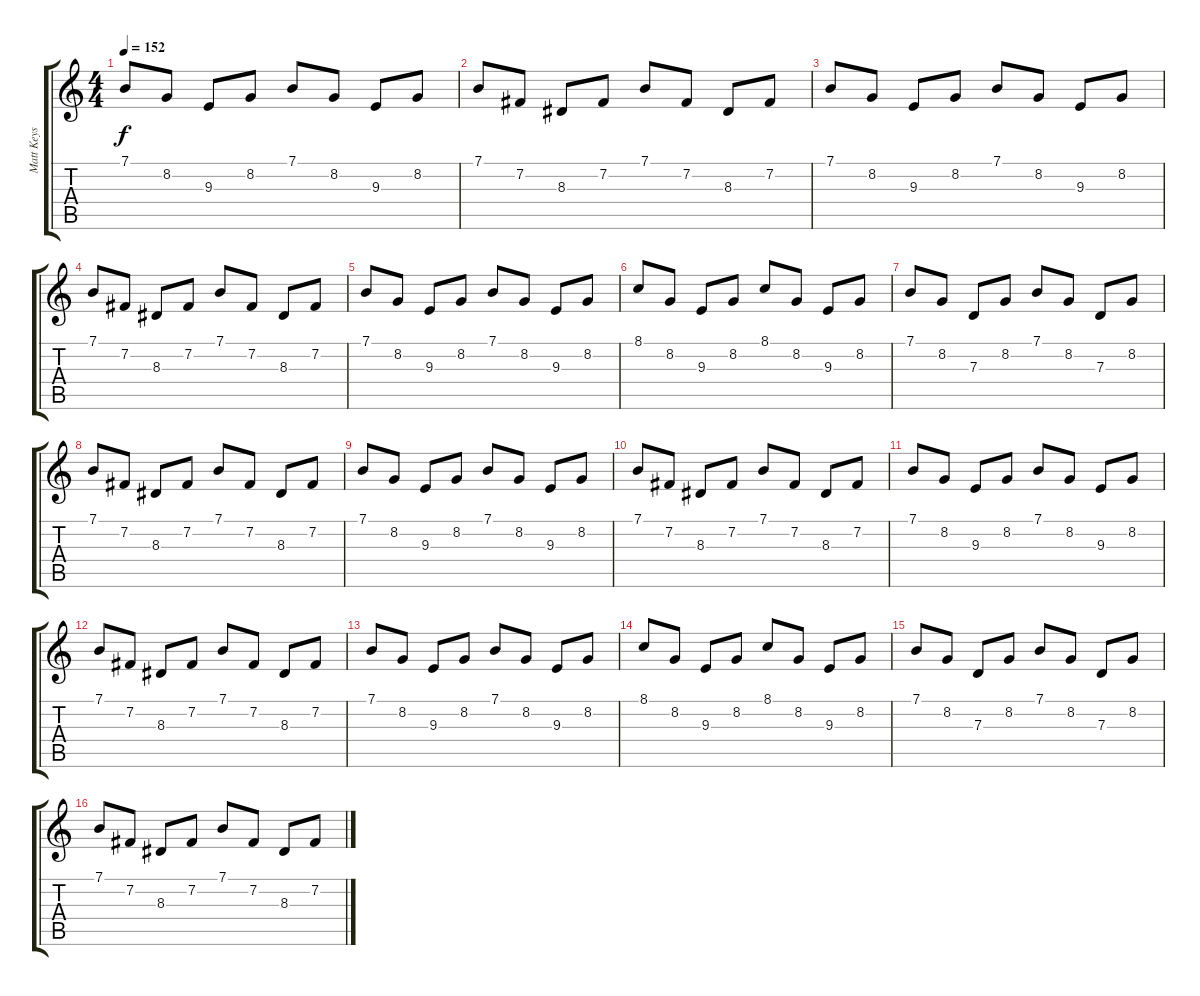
\track ("Matt Keys (Left)" "Matt Keys ") {instrument electricpiano1}
\staff {score tabs}
\tuning (E4 B3 G3 D3 A2 E2) {hide}
\ts (4 4)
\tempo 152
\clef g2
\ks c
7.1.8{dy f} 8.2.8 9.3.8 8.2.8 7.1.8 8.2.8 9.3.8 8.2.8 |
7.1.8 7.2.8 8.3.8 7.2.8 7.1.8 7.2.8 8.3.8 7.2.8 |
7.1.8 8.2.8 9.3.8 8.2.8 7.1.8 8.2.8 9.3.8 8.2.8 |
7.1.8 7.2.8 8.3.8 7.2.8 7.1.8 7.2.8 8.3.8 7.2.8 |
7.1.8 8.2.8 9.3.8 8.2.8 7.1.8 8.2.8 9.3.8 8.2.8 |
8.1.8 8.2.8 9.3.8 8.2.8 8.1.8 8.2.8 9.3.8 8.2.8 |
7.1.8 8.2.8 7.3.8 8.2.8 7.1.8 8.2.8 7.3.8 8.2.8 |
7.1.8 7.2.8 8.3.8 7.2.8 7.1.8 7.2.8 8.3.8 7.2.8 |
7.1.8 8.2.8 9.3.8 8.2.8 7.1.8 8.2.8 9.3.8 8.2.8 |
7.1.8 7.2.8 8.3.8 7.2.8 7.1.8 7.2.8 8.3.8 7.2.8 |
7.1.8 8.2.8 9.3.8 8.2.8 7.1.8 8.2.8 9.3.8 8.2.8 |
7.1.8 7.2.8 8.3.8 7.2.8 7.1.8 7.2.8 8.3.8 7.2.8 |
7.1.8 8.2.8 9.3.8 8.2.8 7.1.8 8.2.8 9.3.8 8.2.8 |
8.1.8 8.2.8 9.3.8 8.2.8 8.1.8 8.2.8 9.3.8 8.2.8 |
7.1.8 8.2.8 7.3.8 8.2.8 7.1.8 8.2.8 7.3.8 8.2.8 |
7.1.8 7.2.8 8.3.8 7.2.8 7.1.8 7.2.8 8.3.8 7.2.8
